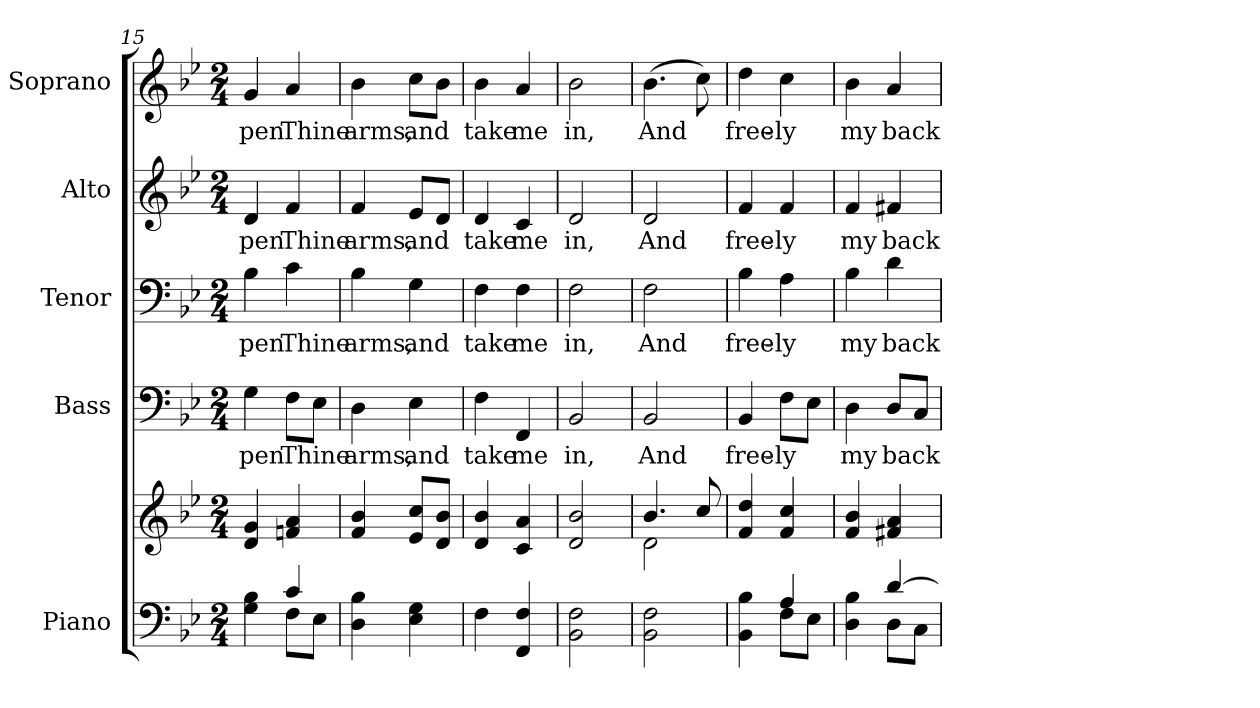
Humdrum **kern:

**kern	**kern	**kern	**text	**kern	**text	**kern	**text	**kern	**text
*part5	*part5	*part4	*part4	*part3	*part3	*part2	*part2	*part1	*part1
*staff6	*staff5	*staff4	*staff4	*staff3	*staff3	*staff2	*staff2	*staff1	*staff1
*I"Piano	*	*I"Bass	*	*I"Tenor	*	*I"Alto	*	*I"Soprano	*
*I'Pno.	*	*I'B.	*	*I'T.	*	*I'A.	*	*I'S.	*
*clefF4	*clefG2	*clefF4	*	*clefF4	*	*clefG2	*	*clefG2	*
*k[b-e-]	*k[b-e-]	*k[b-e-]	*	*k[b-e-]	*	*k[b-e-]	*	*k[b-e-]	*
*B-:	*B-:	*B-:	*	*B-:	*	*B-:	*	*B-:	*
*M2/4	*M2/4	*M2/4	*	*M2/4	*	*M2/4	*	*M2/4	*
=15	=15	=15	=15	=15	=15	=15	=15	=15	=15
*^	*	*	*	*	*	*	*	*	*
!	!	!	!	!LO:LY:b:color=#000000	!	!	!	!	!	!
!	!	!	!	!	!	!LO:LY:b:color=#000000	!	!	!	!
!	!	!	!	!	!	!	!	!LO:LY:b:color=#000000	!	!
!	!	!	!	!	!	!	!	!	!	!LO:LY:b:color=#000000
4Gi\ 4B-i	4ryy	4di/ 4gi	4Gi\	-pen	4B-i\	-pen	4di/	-pen	4gi/	-pen
!	!	!	!	!LO:LY:b:color=#000000	!	!	!	!	!	!
!	!	!	!	!	!	!LO:LY:b:color=#000000	!	!	!	!
!	!	!	!	!	!	!	!	!LO:LY:b:color=#000000	!	!
!	!	!	!	!	!	!	!	!	!	!LO:LY:b:color=#000000
4ci/	8Fi\L	4fni/ 4ai	8Fi\L	Thine	4ci\	Thine	4fi/	Thine	4ai/	Thine
.	8E-i\J	.	8E-i\J	.	.	.	.	.	.	.
*v	*v	*	*	*	*	*	*	*	*	*
=16	=16	=16	=16	=16	=16	=16	=16	=16	=16
*^	*	*	*	*	*	*	*	*	*
!	!	!	!	!LO:LY:b:color=#000000	!	!	!	!	!	!
*v	*v	*	*	*	*	*	*	*	*	*
*^	*	*	*	*	*	*	*	*	*
!	!	!	!	!	!	!LO:LY:b:color=#000000	!	!	!	!
*v	*v	*	*	*	*	*	*	*	*	*
*^	*	*	*	*	*	*	*	*	*
!	!	!	!	!	!	!	!	!LO:LY:b:color=#000000	!	!
*v	*v	*	*	*	*	*	*	*	*	*
*^	*	*	*	*	*	*	*	*	*
!	!	!	!	!	!	!	!	!	!	!LO:LY:b:color=#000000
*v	*v	*	*	*	*	*	*	*	*	*
4Di\ 4B-i	4fi/ 4b-i	4Di\	arms,	4B-i\	arms,	4fi/	arms,	4b-i\	arms,
!	!	!	!LO:LY:b:color=#000000	!	!	!	!	!	!
!	!	!	!	!	!LO:LY:b:color=#000000	!	!	!	!
!	!	!	!	!	!	!	!LO:LY:b:color=#000000	!	!
!	!	!	!	!	!	!	!	!	!LO:LY:b:color=#000000
4E-i\ 4Gi	8e-i/ 8cciL	4E-i\	and	4Gi\	and	8e-i/L	and	8cci\L	and
.	8di/ 8b-iJ	.	.	.	.	8di/J	.	8b-i\J	.
!!LO:PB:g=z
=17	=17	=17	=17	=17	=17	=17	=17	=17	=17
!	!	!	!LO:LY:b:color=#000000	!	!	!	!	!	!
!	!	!	!	!	!LO:LY:b:color=#000000	!	!	!	!
!	!	!	!	!	!	!	!LO:LY:b:color=#000000	!	!
!	!	!	!	!	!	!	!	!	!LO:LY:b:color=#000000
4Fi\	4di/ 4b-i	4Fi\	take	4Fi\	take	4di/	take	4b-i\	take
!	!	!	!LO:LY:b:color=#000000	!	!	!	!	!	!
!	!	!	!	!	!LO:LY:b:color=#000000	!	!	!	!
!	!	!	!	!	!	!	!LO:LY:b:color=#000000	!	!
!	!	!	!	!	!	!	!	!	!LO:LY:b:color=#000000
4FFi/ 4Fi	4ci/ 4ai	4FFi/	me	4Fi\	me	4ci/	me	4ai/	me
=18	=18	=18	=18	=18	=18	=18	=18	=18	=18
!	!	!	!LO:LY:b:color=#000000	!	!	!	!	!	!
!	!	!	!	!	!LO:LY:b:color=#000000	!	!	!	!
!	!	!	!	!	!	!	!LO:LY:b:color=#000000	!	!
!	!	!	!	!	!	!	!	!	!LO:LY:b:color=#000000
2BB-i\ 2Fi	2di/ 2b-i	2BB-i/	in,	2Fi\	in,	2di/	in,	2b-i\	in,
=19	=19	=19	=19	=19	=19	=19	=19	=19	=19
*	*^	*	*	*	*	*	*	*	*
!	!	!	!	!LO:LY:b:color=#000000	!	!	!	!	!	!
!	!	!	!	!	!	!LO:LY:b:color=#000000	!	!	!	!
!	!	!	!	!	!	!	!	!LO:LY:b:color=#000000	!	!
!	!	!	!	!	!	!	!	!	!	!LO:LY:b:color=#000000
2BB-i\ 2Fi	4.b-i/	2di\	2BB-i/	And	2Fi\	And	2di/	And	(4.b-i\	And
.	8cci/	.	.	.	.	.	.	.	8cci\)	.
*	*v	*v	*	*	*	*	*	*	*	*
=20	=20	=20	=20	=20	=20	=20	=20	=20	=20
*^	*	*	*	*	*	*	*	*	*
!	!	!	!	!LO:LY:b:color=#000000	!	!	!	!	!	!
!	!	!	!	!	!	!LO:LY:b:color=#000000	!	!	!	!
!	!	!	!	!	!	!	!	!LO:LY:b:color=#000000	!	!
!	!	!	!	!	!	!	!	!	!	!LO:LY:b:color=#000000
4BB-i\ 4B-i	4ryy	4fi/ 4ddi	4BB-i/	free-	4B-i\	free-	4fi/	free-	4ddi\	free-
!	!	!	!	!LO:LY:b:color=#000000	!	!	!	!	!	!
!	!	!	!	!	!	!LO:LY:b:color=#000000	!	!	!	!
!	!	!	!	!	!	!	!	!LO:LY:b:color=#000000	!	!
!	!	!	!	!	!	!	!	!	!	!LO:LY:b:color=#000000
4Ai/	8Fi\L	4fi/ 4cci	8Fi\L	-ly	4Ai\	-ly	4fi/	-ly	4cci\	-ly
.	8E-i\J	.	8E-i\J	.	.	.	.	.	.	.
!!LO:PB:g=z
=21	=21	=21	=21	=21	=21	=21	=21	=21	=21	=21
!	!	!	!	!LO:LY:b:color=#000000	!	!	!	!	!	!
!	!	!	!	!	!	!LO:LY:b:color=#000000	!	!	!	!
!	!	!	!	!	!	!	!	!LO:LY:b:color=#000000	!	!
!	!	!	!	!	!	!	!	!	!	!LO:LY:b:color=#000000
4Di\ 4B-i	4ryy	4fi/ 4b-i	4Di\	my	4B-i\	my	4fi/	my	4b-i\	my
!	!	!	!	!LO:LY:b:color=#000000	!	!	!	!	!	!
!	!	!	!	!	!	!LO:LY:b:color=#000000	!	!	!	!
!	!	!	!	!	!	!	!	!LO:LY:b:color=#000000	!	!
!	!	!	!	!	!	!	!	!	!	!LO:LY:b:color=#000000
[>4di/	8Di\L	4f#Xi/ 4ai	8Di/L	back	4di\	back	4f#Xi/	back	4ai/	back
.	8Ci\J	.	8Ci/J	.	.	.	.	.	.	.
*v	*v	*	*	*	*	*	*	*	*	*
=	=	=	=	=	=	=	=	=	=
*-	*-	*-	*-	*-	*-	*-	*-	*-	*-
